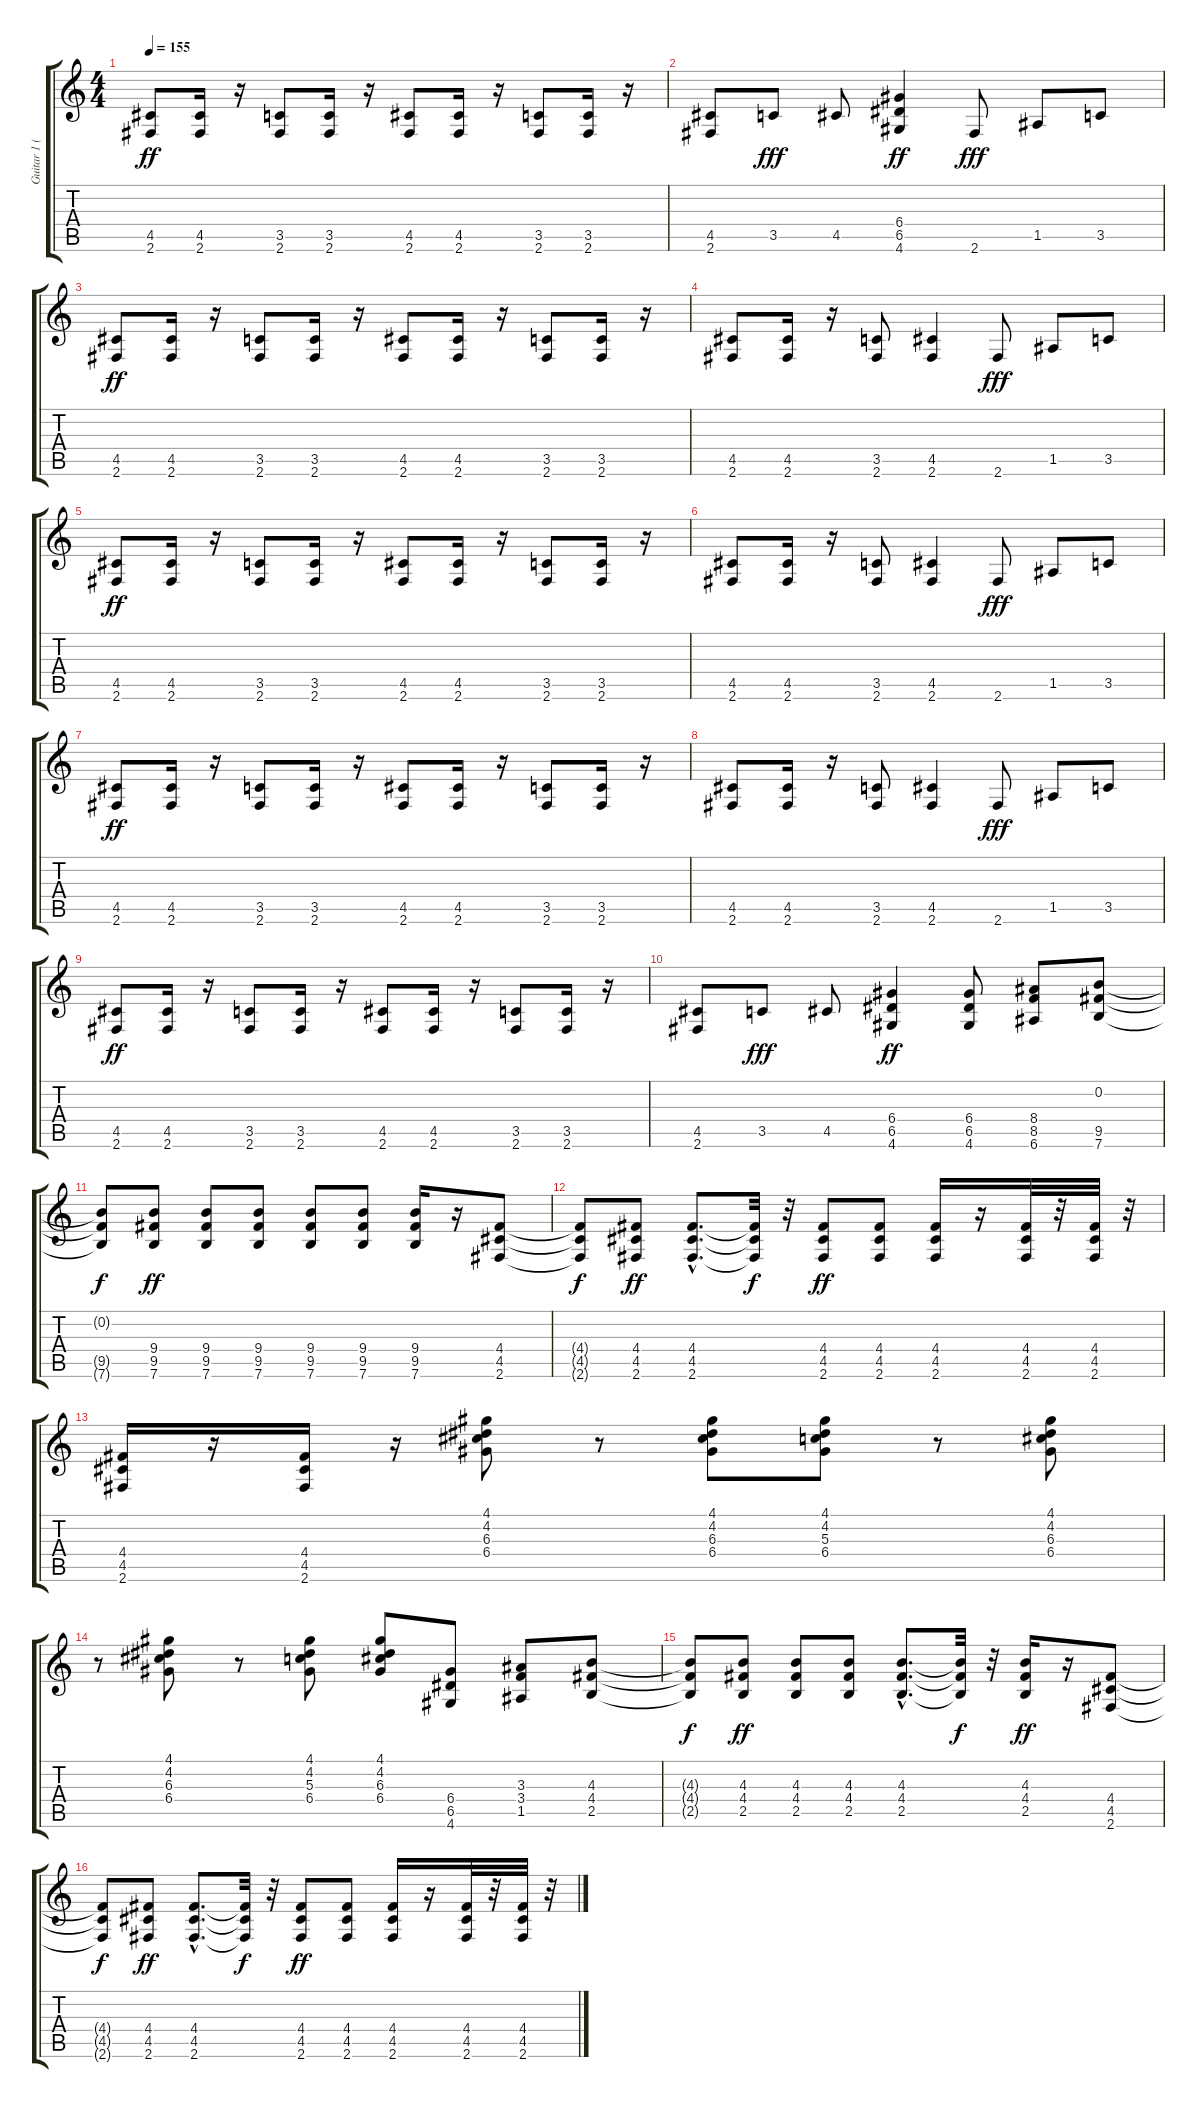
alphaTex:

\track ("Guitar 1 (EFX)" "Guitar 1 (") {instrument distortionguitar}
\staff {score tabs}
\tuning (E4 B3 G3 D3 A2 E2) {hide}
\ts (4 4)
\tempo 155
\clef g2
\ks c
(4.5 2.6).8{dy ff} (4.5 2.6).16 r.16 (3.5 2.6).8 (3.5 2.6).16 r.16 (4.5 2.6).8 (4.5 2.6).16 r.16 (3.5 2.6).8 (3.5 2.6).16 r.16 |
(4.5 2.6).8 3.5.8{dy fff} 4.5.8 (6.4 6.5 4.6).4{dy ff} 2.6.8{dy fff} 1.5.8 3.5.8 |
(4.5 2.6).8{dy ff} (4.5 2.6).16 r.16 (3.5 2.6).8 (3.5 2.6).16 r.16 (4.5 2.6).8 (4.5 2.6).16 r.16 (3.5 2.6).8 (3.5 2.6).16 r.16 |
(4.5 2.6).8 (4.5 2.6).16 r.16 (3.5 2.6).8 (4.5 2.6).4 2.6.8{dy fff} 1.5.8 3.5.8 |
(4.5 2.6).8{dy ff} (4.5 2.6).16 r.16 (3.5 2.6).8 (3.5 2.6).16 r.16 (4.5 2.6).8 (4.5 2.6).16 r.16 (3.5 2.6).8 (3.5 2.6).16 r.16 |
(4.5 2.6).8 (4.5 2.6).16 r.16 (3.5 2.6).8 (4.5 2.6).4 2.6.8{dy fff} 1.5.8 3.5.8 |
(4.5 2.6).8{dy ff} (4.5 2.6).16 r.16 (3.5 2.6).8 (3.5 2.6).16 r.16 (4.5 2.6).8 (4.5 2.6).16 r.16 (3.5 2.6).8 (3.5 2.6).16 r.16 |
(4.5 2.6).8 (4.5 2.6).16 r.16 (3.5 2.6).8 (4.5 2.6).4 2.6.8{dy fff} 1.5.8 3.5.8 |
(4.5 2.6).8{dy ff} (4.5 2.6).16 r.16 (3.5 2.6).8 (3.5 2.6).16 r.16 (4.5 2.6).8 (4.5 2.6).16 r.16 (3.5 2.6).8 (3.5 2.6).16 r.16 |
(4.5 2.6).8 3.5.8{dy fff} 4.5.8 (6.4 6.5 4.6).4{dy ff} (6.4 6.5 4.6).8 (8.4 8.5 6.6).8 (0.2 9.5 7.6).8 |
(0.2{t} 9.5{t} 7.6{t}).8{dy f} (9.4 9.5 7.6).8{dy ff} (9.4 9.5 7.6).8 (9.4 9.5 7.6).8 (9.4 9.5 7.6).8 (9.4 9.5 7.6).8 (9.4 9.5 7.6).16 r.16 (4.4 4.5 2.6).8 |
(4.4{t} 4.5{t} 2.6{t}).8{dy f} (4.4 4.5 2.6).8{dy ff} (4.4{hac} 4.5{hac} 2.6{hac}).8{d} (4.4{t} 4.5{t} 2.6{t}).32{dy f} r.32 (4.4 4.5 2.6).8{dy ff} (4.4 4.5 2.6).8 (4.4 4.5 2.6).16 r.16 (4.4 4.5 2.6).32 r.32 (4.4 4.5 2.6).32 r.32 |
(4.4 4.5 2.6).16 r.16 (4.4 4.5 2.6).16 r.16 (4.1 4.2 6.3 6.4).8 r.8 (4.1 4.2 6.3 6.4).8 (4.1 4.2 5.3 6.4).8 r.8 (4.1 4.2 6.3 6.4).8 |
r.8 (4.1 4.2 6.3 6.4).8 r.8 (4.1 4.2 5.3 6.4).8 (4.1 4.2 6.3 6.4).8 (6.4 6.5 4.6).8 (3.3 3.4 1.5).8 (4.3 4.4 2.5).8 |
(4.3{t} 4.4{t} 2.5{t}).8{dy f} (4.3 4.4 2.5).8{dy ff} (4.3 4.4 2.5).8 (4.3 4.4 2.5).8 (4.3{hac} 4.4{hac} 2.5{hac}).8{d} (4.3{t} 4.4{t} 2.5{t}).32{dy f} r.32 (4.3 4.4 2.5).16{dy ff} r.16 (4.4 4.5 2.6).8 |
(4.4{t} 4.5{t} 2.6{t}).8{dy f} (4.4 4.5 2.6).8{dy ff} (4.4{hac} 4.5{hac} 2.6{hac}).8{d} (4.4{t} 4.5{t} 2.6{t}).32{dy f} r.32 (4.4 4.5 2.6).8{dy ff} (4.4 4.5 2.6).8 (4.4 4.5 2.6).16 r.16 (4.4 4.5 2.6).32 r.32 (4.4 4.5 2.6).32 r.32
